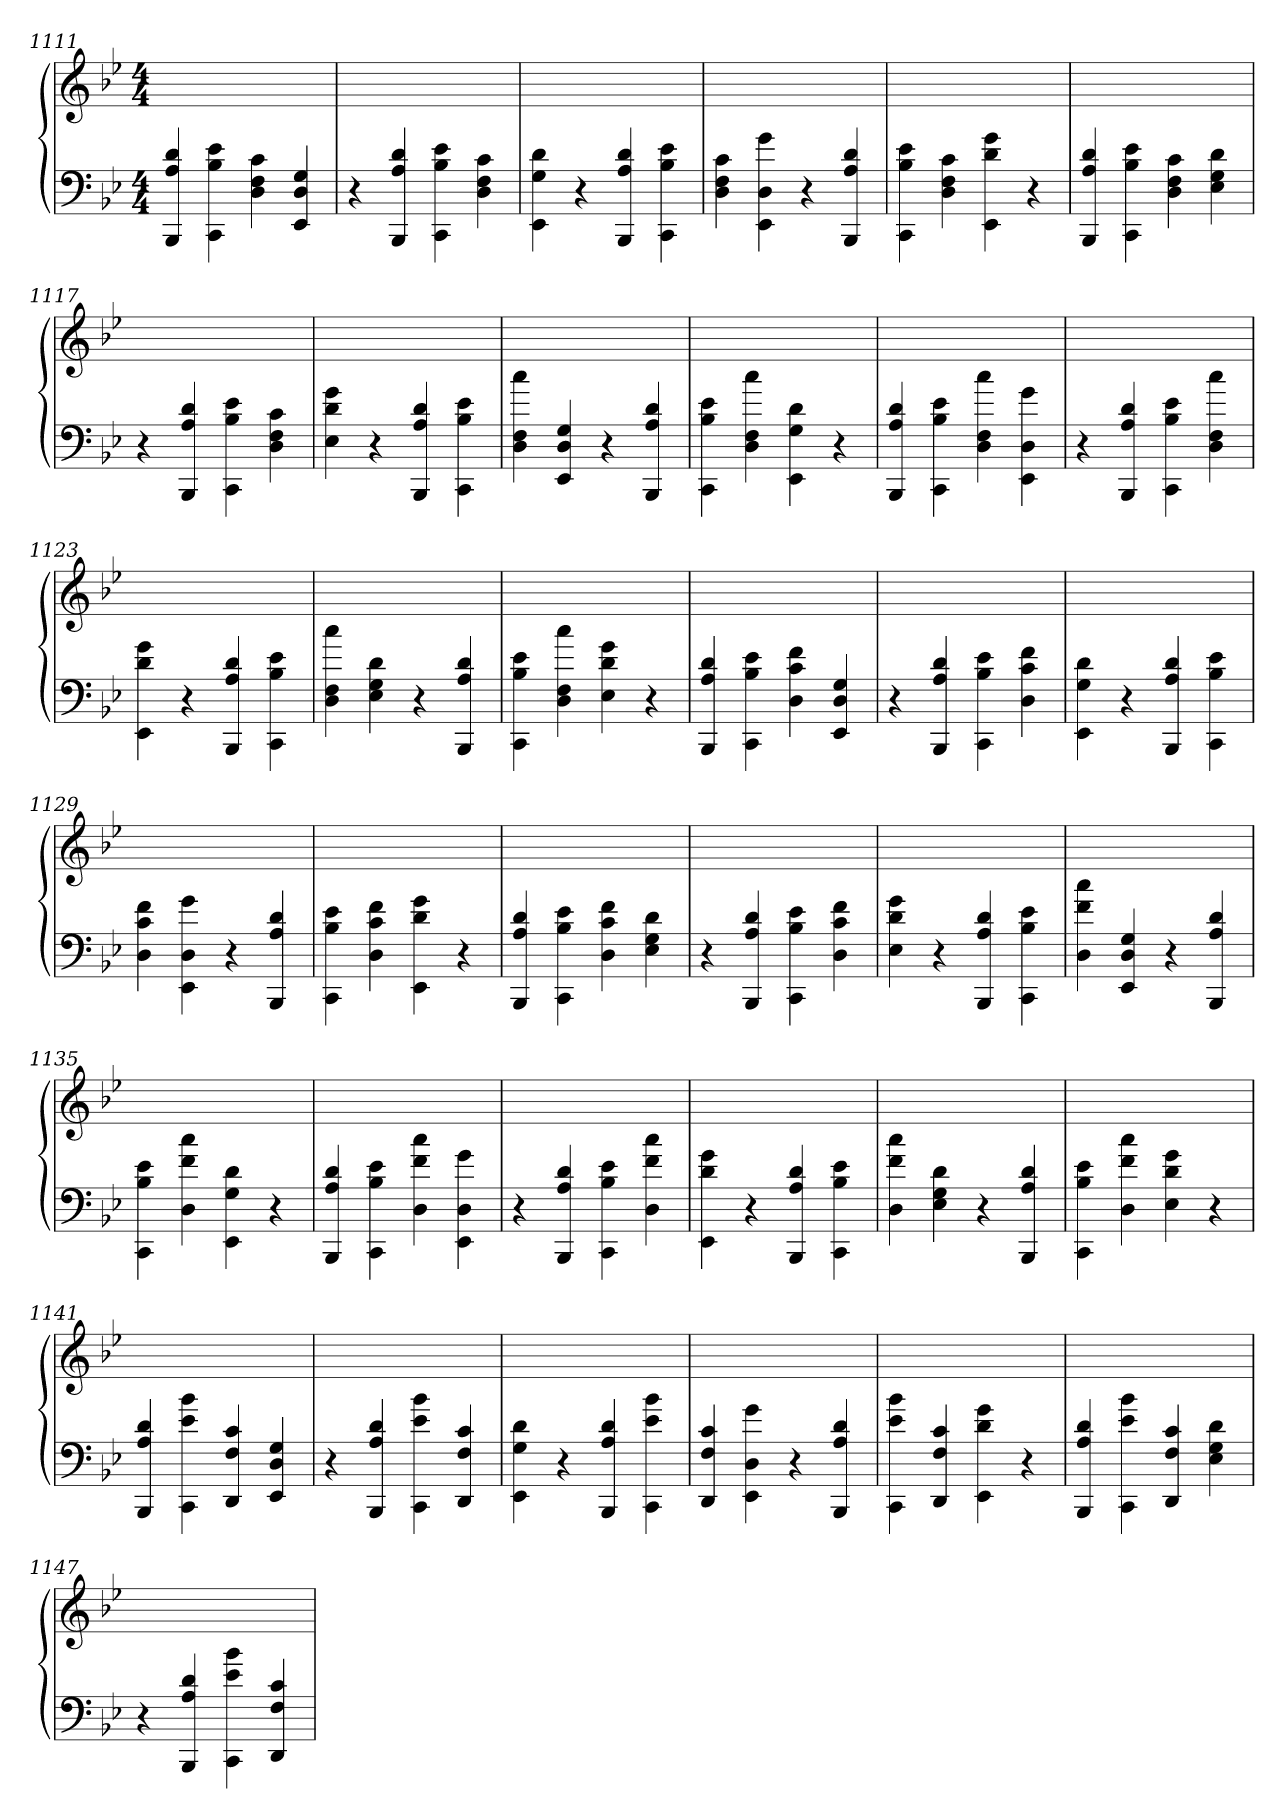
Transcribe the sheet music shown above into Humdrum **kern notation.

**kern	**kern
*part2	*part1
*staff2	*staff1
*clefF4	*clefG2
*k[b-e-]	*k[b-e-]
*B-:	*B-:
*M4/4	*M4/4
=1111	=1111
4BBB- 4A 4d	1ryy
4CC 4B- 4e-	.
4D 4F 4c	.
4EE- 4D 4G	.
=1112	=1112
4r	1ryy
4BBB- 4A 4d	.
4CC 4B- 4e-	.
4D 4F 4c	.
=1113	=1113
4EE- 4G 4d	1ryy
4r	.
4BBB- 4A 4d	.
4CC 4B- 4e-	.
=1114	=1114
4D 4F 4c	1ryy
4EE- 4D 4g	.
4r	.
4BBB- 4A 4d	.
=1115	=1115
4CC 4B- 4e-	1ryy
4D 4F 4c	.
4EE- 4d 4g	.
4r	.
=1116	=1116
4BBB- 4A 4d	1ryy
4CC 4B- 4e-	.
4D 4F 4c	.
4E- 4G 4d	.
=1117	=1117
4r	1ryy
4BBB- 4A 4d	.
4CC 4B- 4e-	.
4D 4F 4c	.
=1118	=1118
4E- 4d 4g	1ryy
4r	.
4BBB- 4A 4d	.
4CC 4B- 4e-	.
=1119	=1119
4D 4F 4cc	1ryy
4EE- 4D 4G	.
4r	.
4BBB- 4A 4d	.
=1120	=1120
4CC 4B- 4e-	1ryy
4D 4F 4cc	.
4EE- 4G 4d	.
4r	.
=1121	=1121
4BBB- 4A 4d	1ryy
4CC 4B- 4e-	.
4D 4F 4cc	.
4EE- 4D 4g	.
=1122	=1122
4r	1ryy
4BBB- 4A 4d	.
4CC 4B- 4e-	.
4D 4F 4cc	.
=1123	=1123
4EE- 4d 4g	1ryy
4r	.
4BBB- 4A 4d	.
4CC 4B- 4e-	.
=1124	=1124
4D 4F 4cc	1ryy
4E- 4G 4d	.
4r	.
4BBB- 4A 4d	.
=1125	=1125
4CC 4B- 4e-	1ryy
4D 4F 4cc	.
4E- 4d 4g	.
4r	.
=1126	=1126
4BBB- 4A 4d	1ryy
4CC 4B- 4e-	.
4D 4c 4f	.
4EE- 4D 4G	.
=1127	=1127
4r	1ryy
4BBB- 4A 4d	.
4CC 4B- 4e-	.
4D 4c 4f	.
=1128	=1128
4EE- 4G 4d	1ryy
4r	.
4BBB- 4A 4d	.
4CC 4B- 4e-	.
=1129	=1129
4D 4c 4f	1ryy
4EE- 4D 4g	.
4r	.
4BBB- 4A 4d	.
=1130	=1130
4CC 4B- 4e-	1ryy
4D 4c 4f	.
4EE- 4d 4g	.
4r	.
=1131	=1131
4BBB- 4A 4d	1ryy
4CC 4B- 4e-	.
4D 4c 4f	.
4E- 4G 4d	.
=1132	=1132
4r	1ryy
4BBB- 4A 4d	.
4CC 4B- 4e-	.
4D 4c 4f	.
=1133	=1133
4E- 4d 4g	1ryy
4r	.
4BBB- 4A 4d	.
4CC 4B- 4e-	.
=1134	=1134
4D 4f 4cc	1ryy
4EE- 4D 4G	.
4r	.
4BBB- 4A 4d	.
=1135	=1135
4CC 4B- 4e-	1ryy
4D 4f 4cc	.
4EE- 4G 4d	.
4r	.
=1136	=1136
4BBB- 4A 4d	1ryy
4CC 4B- 4e-	.
4D 4f 4cc	.
4EE- 4D 4g	.
=1137	=1137
4r	1ryy
4BBB- 4A 4d	.
4CC 4B- 4e-	.
4D 4f 4cc	.
=1138	=1138
4EE- 4d 4g	1ryy
4r	.
4BBB- 4A 4d	.
4CC 4B- 4e-	.
=1139	=1139
4D 4f 4cc	1ryy
4E- 4G 4d	.
4r	.
4BBB- 4A 4d	.
=1140	=1140
4CC 4B- 4e-	1ryy
4D 4f 4cc	.
4E- 4d 4g	.
4r	.
=1141	=1141
4BBB- 4A 4d	1ryy
4CC 4e- 4b-	.
4DD 4F 4c	.
4EE- 4D 4G	.
=1142	=1142
4r	1ryy
4BBB- 4A 4d	.
4CC 4e- 4b-	.
4DD 4F 4c	.
=1143	=1143
4EE- 4G 4d	1ryy
4r	.
4BBB- 4A 4d	.
4CC 4e- 4b-	.
=1144	=1144
4DD 4F 4c	1ryy
4EE- 4D 4g	.
4r	.
4BBB- 4A 4d	.
=1145	=1145
4CC 4e- 4b-	1ryy
4DD 4F 4c	.
4EE- 4d 4g	.
4r	.
=1146	=1146
4BBB- 4A 4d	1ryy
4CC 4e- 4b-	.
4DD 4F 4c	.
4E- 4G 4d	.
=1147	=1147
4r	1ryy
4BBB- 4A 4d	.
4CC 4e- 4b-	.
4DD 4F 4c	.
=	=
*-	*-
